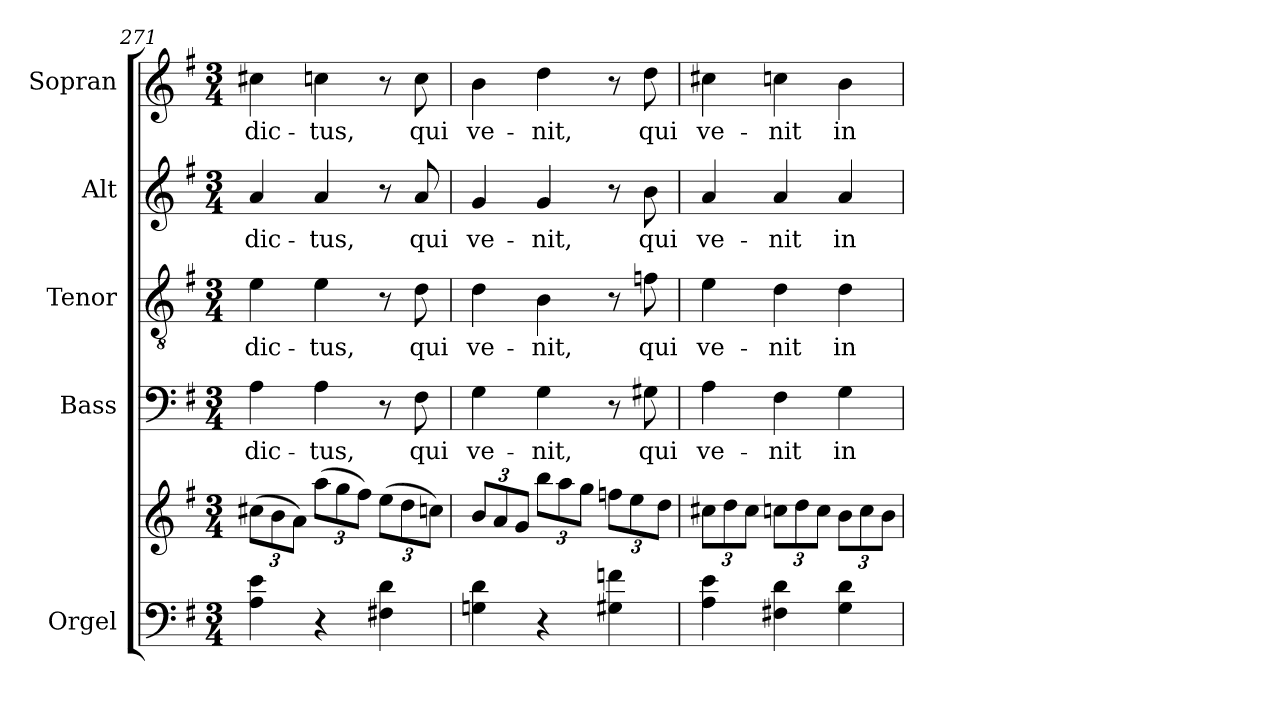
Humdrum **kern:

**kern	**kern	**kern	**text	**kern	**text	**kern	**text	**kern	**text
*part5	*part5	*part4	*part4	*part3	*part3	*part2	*part2	*part1	*part1
*staff6	*staff5	*staff4	*staff4	*staff3	*staff3	*staff2	*staff2	*staff1	*staff1
*I"Orgel	*	*I"Bass	*	*I"Tenor	*	*I"Alt	*	*I"Sopran	*
*	*	*I'B.	*	*I'T.	*	*I'A.	*	*I'S.	*
*clefF4	*clefG2	*clefF4	*	*clefGv2	*	*clefG2	*	*clefG2	*
*k[f#]	*k[f#]	*k[f#]	*	*k[f#]	*	*k[f#]	*	*k[f#]	*
*G:	*G:	*G:	*	*G:	*	*G:	*	*G:	*
*M3/4	*M3/4	*M3/4	*	*M3/4	*	*M3/4	*	*M3/4	*
*	*Xbrackettup	*	*	*	*	*	*	*	*
=271	=271	=271	=271	=271	=271	=271	=271	=271	=271
!	!	!	!LO:LY:b	!	!LO:LY:b	!	!LO:LY:b	!	!LO:LY:b
4A\ 4e\	(>12cc#X\L	4A\	-dic-	4e\	-dic-	4a/	-dic-	4cc#X\	-dic-
.	12b\	.	.	.	.	.	.	.	.
.	12a\J)	.	.	.	.	.	.	.	.
!	!	!	!LO:LY:b	!	!LO:LY:b	!	!LO:LY:b	!	!LO:LY:b
4r	(>12aa\L	4A\	-tus,	4e\	-tus,	4a/	-tus,	4ccn\	-tus,
.	12gg\	.	.	.	.	.	.	.	.
.	12ff#\J)	.	.	.	.	.	.	.	.
4F#X\ 4d\	(>12ee\L	8r	.	8r	.	8r	.	8r	.
.	12dd\	.	.	.	.	.	.	.	.
!	!	!	!LO:LY:b	!	!LO:LY:b	!	!LO:LY:b	!	!LO:LY:b
.	.	8F#\	qui	8d\	qui	8a/	qui	8cc\	qui
.	12ccn\J)	.	.	.	.	.	.	.	.
=272	=272	=272	=272	=272	=272	=272	=272	=272	=272
!	!	!	!LO:LY:b	!	!LO:LY:b	!	!LO:LY:b	!	!LO:LY:b
4Gn\ 4d\	12b/L	4G\	ve-	4d\	ve-	4g/	ve-	4b\	ve-
.	12a/	.	.	.	.	.	.	.	.
.	12g/J	.	.	.	.	.	.	.	.
!	!	!	!LO:LY:b	!	!LO:LY:b	!	!LO:LY:b	!	!LO:LY:b
4r	12bb\L	4G\	-nit,	4B\	-nit,	4g/	-nit,	4dd\	-nit,
.	12aa\	.	.	.	.	.	.	.	.
.	12gg\J	.	.	.	.	.	.	.	.
4G#X\ 4fn\	12ffn\L	8r	.	8r	.	8r	.	8r	.
.	12ee\	.	.	.	.	.	.	.	.
!	!	!	!LO:LY:b	!	!LO:LY:b	!	!LO:LY:b	!	!LO:LY:b
.	.	8G#X\	qui	8fn\	qui	8b\	qui	8dd\	qui
.	12dd\J	.	.	.	.	.	.	.	.
=273	=273	=273	=273	=273	=273	=273	=273	=273	=273
!	!	!	!LO:LY:b	!	!LO:LY:b	!	!LO:LY:b	!	!LO:LY:b
4A\ 4e\	12cc#X\L	4A\	ve-	4e\	ve-	4a/	ve-	4cc#X\	ve-
.	12dd\	.	.	.	.	.	.	.	.
.	12cc#\J	.	.	.	.	.	.	.	.
!	!	!	!LO:LY:b	!	!LO:LY:b	!	!LO:LY:b	!	!LO:LY:b
4F#X\ 4d\	12ccn\L	4F#\	-nit	4d\	-nit	4a/	-nit	4ccn\	-nit
.	12dd\	.	.	.	.	.	.	.	.
.	12cc\J	.	.	.	.	.	.	.	.
!	!	!	!LO:LY:b	!	!LO:LY:b	!	!LO:LY:b	!	!LO:LY:b
4G\ 4d\	12b\L	4G\	in	4d\	in	4a/	in	4b\	in
.	12cc\	.	.	.	.	.	.	.	.
.	12b\J	.	.	.	.	.	.	.	.
=	=	=	=	=	=	=	=	=	=
*-	*-	*-	*-	*-	*-	*-	*-	*-	*-
